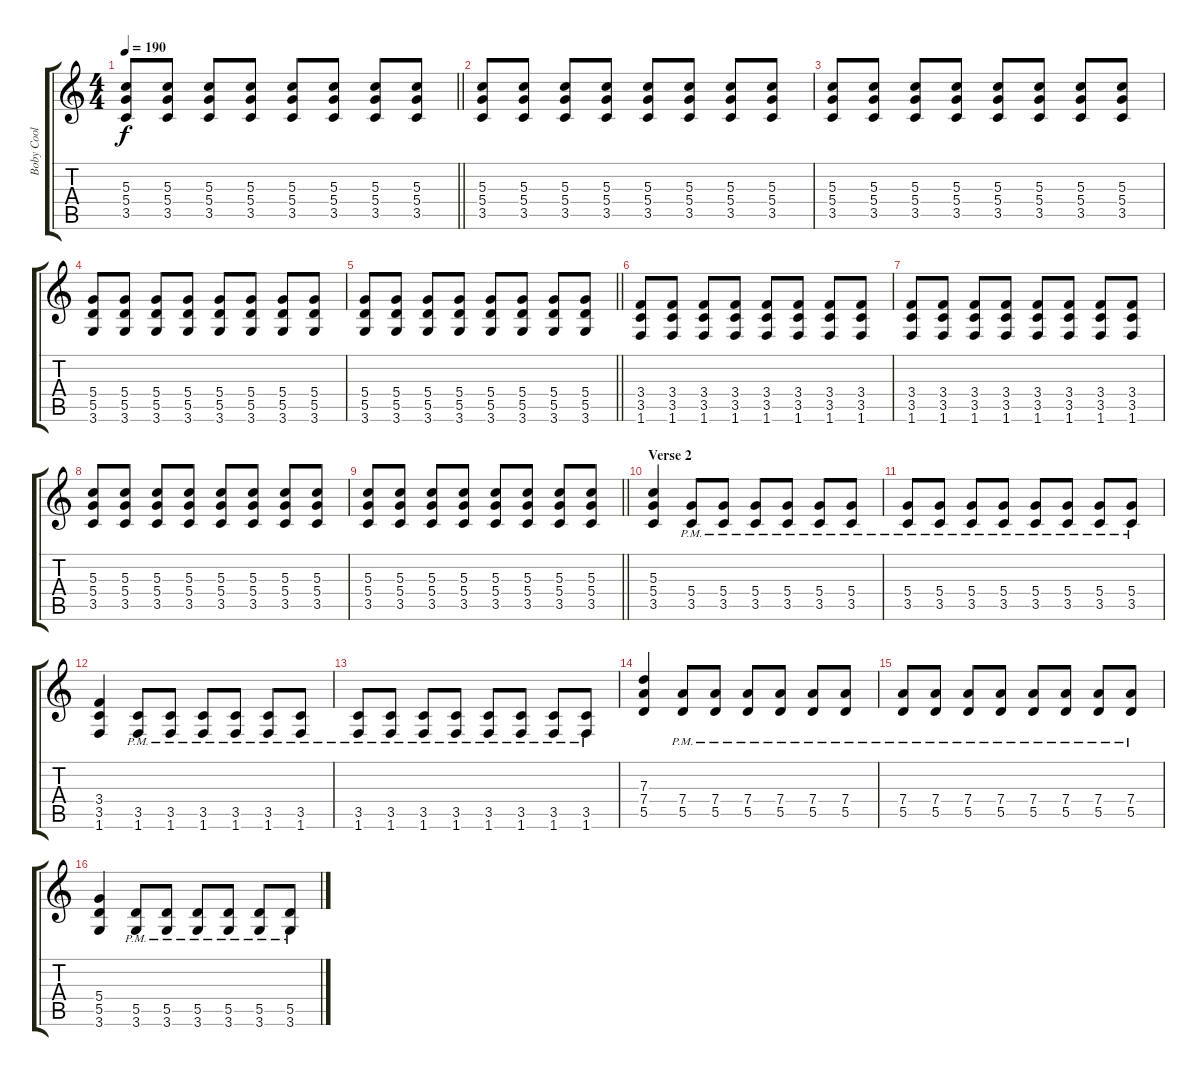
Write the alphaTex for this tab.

\track ("Boby Cool" "Boby Cool") {instrument overdrivenguitar}
\staff {score tabs}
\tuning (E4 B3 G3 D3 A2 E2) {hide}
\ts (4 4)
\tempo 190
\clef g2
\barLineRight lightlight
\ks c
(5.3 5.4 3.5).8{dy f} (5.3 5.4 3.5).8 (5.3 5.4 3.5).8 (5.3 5.4 3.5).8 (5.3 5.4 3.5).8 (5.3 5.4 3.5).8 (5.3 5.4 3.5).8 (5.3 5.4 3.5).8 |
(5.3 5.4 3.5).8 (5.3 5.4 3.5).8 (5.3 5.4 3.5).8 (5.3 5.4 3.5).8 (5.3 5.4 3.5).8 (5.3 5.4 3.5).8 (5.3 5.4 3.5).8 (5.3 5.4 3.5).8 |
(5.3 5.4 3.5).8 (5.3 5.4 3.5).8 (5.3 5.4 3.5).8 (5.3 5.4 3.5).8 (5.3 5.4 3.5).8 (5.3 5.4 3.5).8 (5.3 5.4 3.5).8 (5.3 5.4 3.5).8 |
(5.4 5.5 3.6).8 (5.4 5.5 3.6).8 (5.4 5.5 3.6).8 (5.4 5.5 3.6).8 (5.4 5.5 3.6).8 (5.4 5.5 3.6).8 (5.4 5.5 3.6).8 (5.4 5.5 3.6).8 |
\barLineRight lightlight
(5.4 5.5 3.6).8 (5.4 5.5 3.6).8 (5.4 5.5 3.6).8 (5.4 5.5 3.6).8 (5.4 5.5 3.6).8 (5.4 5.5 3.6).8 (5.4 5.5 3.6).8 (5.4 5.5 3.6).8 |
(3.4 3.5 1.6).8 (3.4 3.5 1.6).8 (3.4 3.5 1.6).8 (3.4 3.5 1.6).8 (3.4 3.5 1.6).8 (3.4 3.5 1.6).8 (3.4 3.5 1.6).8 (3.4 3.5 1.6).8 |
(3.4 3.5 1.6).8 (3.4 3.5 1.6).8 (3.4 3.5 1.6).8 (3.4 3.5 1.6).8 (3.4 3.5 1.6).8 (3.4 3.5 1.6).8 (3.4 3.5 1.6).8 (3.4 3.5 1.6).8 |
(5.3 5.4 3.5).8 (5.3 5.4 3.5).8 (5.3 5.4 3.5).8 (5.3 5.4 3.5).8 (5.3 5.4 3.5).8 (5.3 5.4 3.5).8 (5.3 5.4 3.5).8 (5.3 5.4 3.5).8 |
\barLineRight lightlight
(5.3 5.4 3.5).8 (5.3 5.4 3.5).8 (5.3 5.4 3.5).8 (5.3 5.4 3.5).8 (5.3 5.4 3.5).8 (5.3 5.4 3.5).8 (5.3 5.4 3.5).8 (5.3 5.4 3.5).8 |
\section ("" "Verse 2")
(5.3 5.4 3.5).4 (5.4{pm} 3.5{pm}).8 (5.4{pm} 3.5{pm}).8 (5.4{pm} 3.5{pm}).8 (5.4{pm} 3.5{pm}).8 (5.4{pm} 3.5{pm}).8 (5.4{pm} 3.5{pm}).8 |
(5.4{pm} 3.5{pm}).8 (5.4{pm} 3.5{pm}).8 (5.4{pm} 3.5{pm}).8 (5.4{pm} 3.5{pm}).8 (5.4{pm} 3.5{pm}).8 (5.4{pm} 3.5{pm}).8 (5.4{pm} 3.5{pm}).8 (5.4{pm} 3.5{pm}).8 |
(3.4 3.5 1.6).4 (3.5{pm} 1.6).8 (3.5{pm} 1.6).8 (3.5{pm} 1.6).8 (3.5{pm} 1.6).8 (3.5{pm} 1.6).8 (3.5{pm} 1.6).8 |
(3.5{pm} 1.6).8 (3.5{pm} 1.6).8 (3.5{pm} 1.6).8 (3.5{pm} 1.6).8 (3.5{pm} 1.6).8 (3.5{pm} 1.6).8 (3.5{pm} 1.6).8 (3.5{pm} 1.6).8 |
(7.3 7.4 5.5).4 (7.4{pm} 5.5{pm}).8 (7.4{pm} 5.5{pm}).8 (7.4{pm} 5.5{pm}).8 (7.4{pm} 5.5{pm}).8 (7.4{pm} 5.5{pm}).8 (7.4{pm} 5.5{pm}).8 |
(7.4{pm} 5.5{pm}).8 (7.4{pm} 5.5{pm}).8 (7.4{pm} 5.5{pm}).8 (7.4{pm} 5.5{pm}).8 (7.4{pm} 5.5{pm}).8 (7.4{pm} 5.5{pm}).8 (7.4{pm} 5.5{pm}).8 (7.4{pm} 5.5{pm}).8 |
(5.4 5.5 3.6).4 (5.5{pm} 3.6{pm}).8 (5.5{pm} 3.6{pm}).8 (5.5{pm} 3.6{pm}).8 (5.5{pm} 3.6{pm}).8 (5.5{pm} 3.6{pm}).8 (5.5{pm} 3.6{pm}).8
